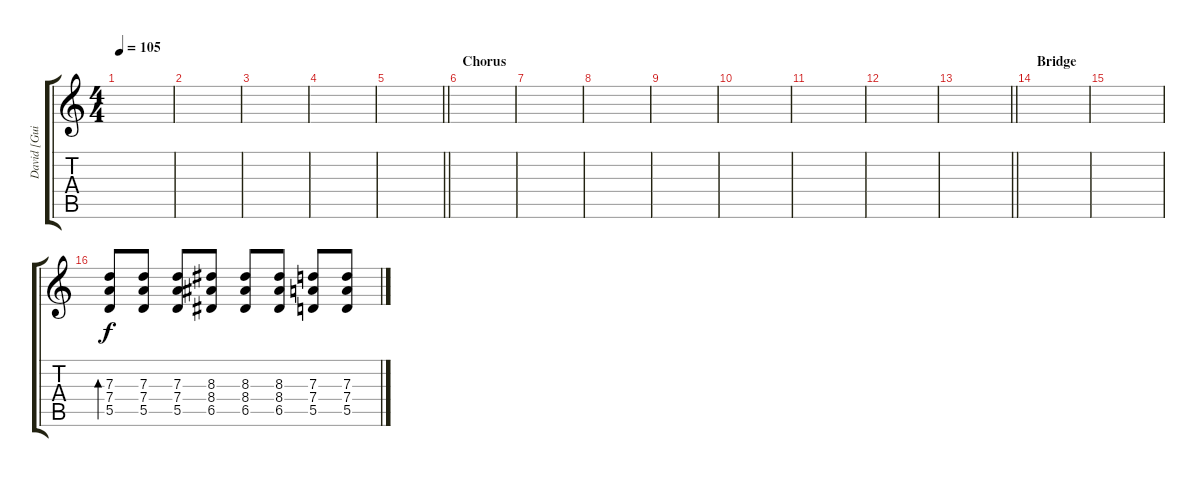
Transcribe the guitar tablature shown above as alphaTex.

\track ("David [Guitar Clean]" "David [Gui") {instrument electricguitarclean}
\staff {score tabs}
\tuning (E4 B3 G3 D3 A2 D2) {hide}
\ts (4 4)
\tempo 105
\clef g2
\ks c
|
|
|
|
\barLineRight lightlight
|
\section ("" "Chorus")
|
|
|
|
|
|
|
\barLineRight lightlight
|
\section ("" "Bridge")
|
|
(7.3 7.4 5.5).8{bd 480} (7.3 7.4 5.5).8 (7.3 7.4 5.5).8 (8.3 8.4 6.5).8 (8.3 8.4 6.5).8 (8.3 8.4 6.5).8 (7.3 7.4 5.5).8 (7.3 7.4 5.5).8
